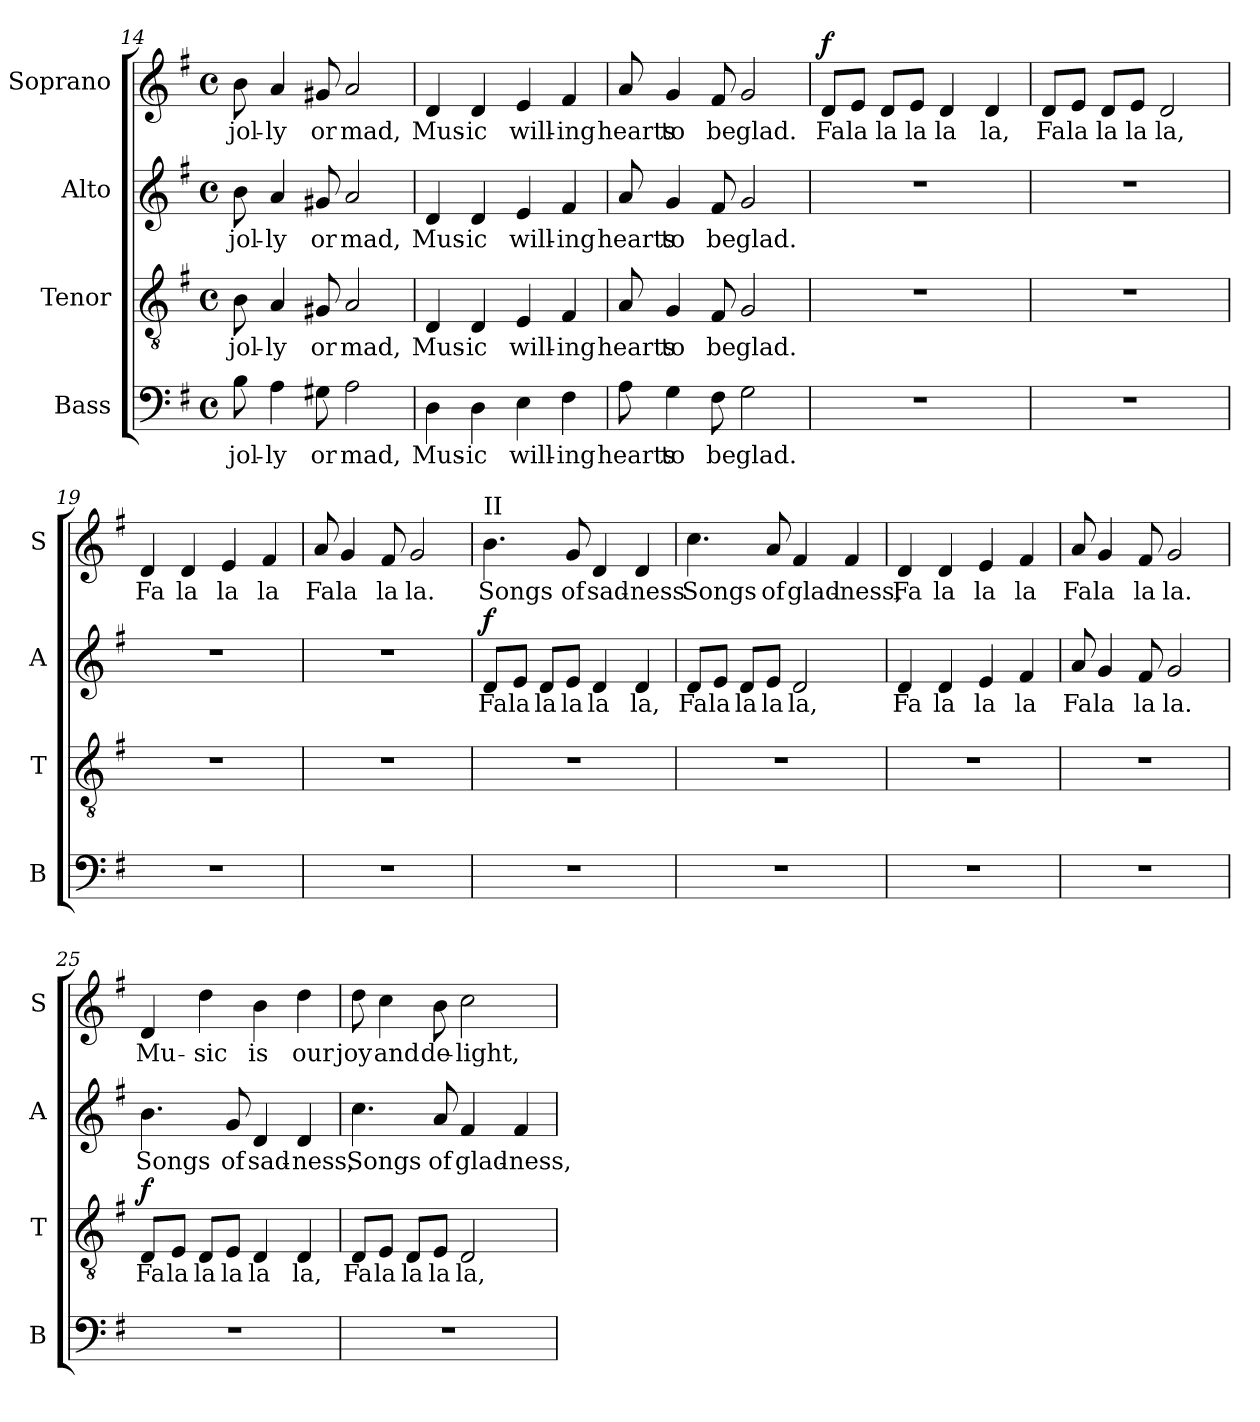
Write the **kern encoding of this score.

**kern	**text	**kern	**text	**dynam	**kern	**text	**dynam	**kern	**text	**dynam
*part4	*part4	*part3	*part3	*part3	*part2	*part2	*part2	*part1	*part1	*part1
*staff4	*staff4	*staff3	*staff3	*staff3	*staff2	*staff2	*staff2	*staff1	*staff1	*staff1
*I"Bass	*	*I"Tenor	*	*	*I"Alto	*	*	*I"Soprano	*	*
*I'B	*	*I'T	*	*	*I'A	*	*	*I'S	*	*
*clefF4	*	*clefGv2	*	*	*clefG2	*	*	*clefG2	*	*
*ITrd-7c-12	*	*ITrd-7c-12	*	*	*	*	*	*	*	*
*k[f#]	*	*k[f#]	*	*	*k[f#]	*	*	*k[f#]	*	*
*G:	*	*G:	*	*	*G:	*	*	*G:	*	*
*M4/4	*	*M4/4	*	*	*M4/4	*	*	*M4/4	*	*
*met(c)	*	*met(c)	*	*	*met(c)	*	*	*met(c)	*	*
=14	=14	=14	=14	=14	=14	=14	=14	=14	=14	=14
!	!LO:LY:b	!	!LO:LY:b	!	!	!LO:LY:b	!	!	!LO:LY:b	!
8b\	jol-	8b\	jol-	.	8b\	jol-	.	8b\	jol-	.
!	!LO:LY:b	!	!LO:LY:b	!	!	!LO:LY:b	!	!	!LO:LY:b	!
4a\	-ly	4a/	-ly	.	4a/	-ly	.	4a/	-ly	.
!	!LO:LY:b	!	!LO:LY:b	!	!	!LO:LY:b	!	!	!LO:LY:b	!
8g#X\	or	8g#X/	or	.	8g#X/	or	.	8g#X/	or	.
!	!LO:LY:b	!	!LO:LY:b	!	!	!LO:LY:b	!	!	!LO:LY:b	!
2a\	mad,	2a/	mad,	.	2a/	mad,	.	2a/	mad,	.
=15	=15	=15	=15	=15	=15	=15	=15	=15	=15	=15
!	!LO:LY:b	!	!LO:LY:b	!	!	!LO:LY:b	!	!	!LO:LY:b	!
4d\	Mus-	4d/	Mus-	.	4d/	Mus-	.	4d/	Mus-	.
!	!LO:LY:b	!	!LO:LY:b	!	!	!LO:LY:b	!	!	!LO:LY:b	!
4d\	-ic	4d/	-ic	.	4d/	-ic	.	4d/	-ic	.
!	!LO:LY:b	!	!LO:LY:b	!	!	!LO:LY:b	!	!	!LO:LY:b	!
4e\	will-	4e/	will-	.	4e/	will-	.	4e/	will-	.
!	!LO:LY:b	!	!LO:LY:b	!	!	!LO:LY:b	!	!	!LO:LY:b	!
4f#\	-ing	4f#/	-ing	.	4f#/	-ing	.	4f#/	-ing	.
=16	=16	=16	=16	=16	=16	=16	=16	=16	=16	=16
!	!LO:LY:b	!	!LO:LY:b	!	!	!LO:LY:b	!	!	!LO:LY:b	!
8a\	hearts	8a/	hearts	.	8a/	hearts	.	8a/	hearts	.
!	!LO:LY:b	!	!LO:LY:b	!	!	!LO:LY:b	!	!	!LO:LY:b	!
4g\	to	4g/	to	.	4g/	to	.	4g/	to	.
!	!LO:LY:b	!	!LO:LY:b	!	!	!LO:LY:b	!	!	!LO:LY:b	!
8f#\	be	8f#/	be	.	8f#/	be	.	8f#/	be	.
!	!LO:LY:b	!	!LO:LY:b	!	!	!LO:LY:b	!	!	!LO:LY:b	!
2g\	glad.	2g/	glad.	.	2g/	glad.	.	2g/	glad.	.
!!LO:PB:g=z
=17	=17	=17	=17	=17	=17	=17	=17	=17	=17	=17
!	!	!	!	!	!	!	!	!	!LO:LY:b	!LO:DY:a
1r	.	1r	.	.	1r	.	.	8d/L	Fa	f
!	!	!	!	!	!	!	!	!	!LO:LY:b	!
.	.	.	.	.	.	.	.	8e/J	la	.
!	!	!	!	!	!	!	!	!	!LO:LY:b	!
.	.	.	.	.	.	.	.	8d/L	la	.
!	!	!	!	!	!	!	!	!	!LO:LY:b	!
.	.	.	.	.	.	.	.	8e/J	la	.
!	!	!	!	!	!	!	!	!	!LO:LY:b	!
.	.	.	.	.	.	.	.	4d/	la	.
!	!	!	!	!	!	!	!	!	!LO:LY:b	!
.	.	.	.	.	.	.	.	4d/	la,	.
=18	=18	=18	=18	=18	=18	=18	=18	=18	=18	=18
!	!	!	!	!	!	!	!	!	!LO:LY:b	!
1r	.	1r	.	.	1r	.	.	8d/L	Fa	.
!	!	!	!	!	!	!	!	!	!LO:LY:b	!
.	.	.	.	.	.	.	.	8e/J	la	.
!	!	!	!	!	!	!	!	!	!LO:LY:b	!
.	.	.	.	.	.	.	.	8d/L	la	.
!	!	!	!	!	!	!	!	!	!LO:LY:b	!
.	.	.	.	.	.	.	.	8e/J	la	.
!	!	!	!	!	!	!	!	!	!LO:LY:b	!
.	.	.	.	.	.	.	.	2d/	la,	.
=19	=19	=19	=19	=19	=19	=19	=19	=19	=19	=19
!	!	!	!	!	!	!	!	!	!LO:LY:b	!
1r	.	1r	.	.	1r	.	.	4d/	Fa	.
!	!	!	!	!	!	!	!	!	!LO:LY:b	!
.	.	.	.	.	.	.	.	4d/	la	.
!	!	!	!	!	!	!	!	!	!LO:LY:b	!
.	.	.	.	.	.	.	.	4e/	la	.
!	!	!	!	!	!	!	!	!	!LO:LY:b	!
.	.	.	.	.	.	.	.	4f#/	la	.
=20	=20	=20	=20	=20	=20	=20	=20	=20	=20	=20
!	!	!	!	!	!	!	!	!	!LO:LY:b	!
1r	.	1r	.	.	1r	.	.	8a/	Fa	.
!	!	!	!	!	!	!	!	!	!LO:LY:b	!
.	.	.	.	.	.	.	.	4g/	la	.
!	!	!	!	!	!	!	!	!	!LO:LY:b	!
.	.	.	.	.	.	.	.	8f#/	la	.
!	!	!	!	!	!	!	!	!	!LO:LY:b	!
.	.	.	.	.	.	.	.	2g/	la.	.
!!LO:LB:g=z
=21	=21	=21	=21	=21	=21	=21	=21	=21	=21	=21
!	!	!	!	!	!	!	!	!LO:TX:a:t=II	!	!
!	!	!	!	!	!	!LO:LY:b	!LO:DY:a	!	!LO:LY:b	!
1r	.	1r	.	.	8d/L	Fa	f	4.b\	Songs	.
!	!	!	!	!	!	!LO:LY:b	!	!	!	!
.	.	.	.	.	8e/J	la	.	.	.	.
!	!	!	!	!	!	!LO:LY:b	!	!	!	!
.	.	.	.	.	8d/L	la	.	.	.	.
!	!	!	!	!	!	!LO:LY:b	!	!	!LO:LY:b	!
.	.	.	.	.	8e/J	la	.	8g/	of	.
!	!	!	!	!	!	!LO:LY:b	!	!	!LO:LY:b	!
.	.	.	.	.	4d/	la	.	4d/	sad-	.
!	!	!	!	!	!	!LO:LY:b	!	!	!LO:LY:b	!
.	.	.	.	.	4d/	la,	.	4d/	-ness	.
=22	=22	=22	=22	=22	=22	=22	=22	=22	=22	=22
!	!	!	!	!	!	!LO:LY:b	!	!	!LO:LY:b	!
1r	.	1r	.	.	8d/L	Fa	.	4.cc\	Songs	.
!	!	!	!	!	!	!LO:LY:b	!	!	!	!
.	.	.	.	.	8e/J	la	.	.	.	.
!	!	!	!	!	!	!LO:LY:b	!	!	!	!
.	.	.	.	.	8d/L	la	.	.	.	.
!	!	!	!	!	!	!LO:LY:b	!	!	!LO:LY:b	!
.	.	.	.	.	8e/J	la	.	8a/	of	.
!	!	!	!	!	!	!LO:LY:b	!	!	!LO:LY:b	!
.	.	.	.	.	2d/	la,	.	4f#/	glad-	.
!	!	!	!	!	!	!	!	!	!LO:LY:b	!
.	.	.	.	.	.	.	.	4f#/	-ness,	.
=23	=23	=23	=23	=23	=23	=23	=23	=23	=23	=23
!	!	!	!	!	!	!LO:LY:b	!	!	!LO:LY:b	!
1r	.	1r	.	.	4d/	Fa	.	4d/	Fa	.
!	!	!	!	!	!	!LO:LY:b	!	!	!LO:LY:b	!
.	.	.	.	.	4d/	la	.	4d/	la	.
!	!	!	!	!	!	!LO:LY:b	!	!	!LO:LY:b	!
.	.	.	.	.	4e/	la	.	4e/	la	.
!	!	!	!	!	!	!LO:LY:b	!	!	!LO:LY:b	!
.	.	.	.	.	4f#/	la	.	4f#/	la	.
=24	=24	=24	=24	=24	=24	=24	=24	=24	=24	=24
!	!	!	!	!	!	!LO:LY:b	!	!	!LO:LY:b	!
1r	.	1r	.	.	8a/	Fa	.	8a/	Fa	.
!	!	!	!	!	!	!LO:LY:b	!	!	!LO:LY:b	!
.	.	.	.	.	4g/	la	.	4g/	la	.
!	!	!	!	!	!	!LO:LY:b	!	!	!LO:LY:b	!
.	.	.	.	.	8f#/	la	.	8f#/	la	.
!	!	!	!	!	!	!LO:LY:b	!	!	!LO:LY:b	!
.	.	.	.	.	2g/	la.	.	2g/	la.	.
!!LO:PB:g=z
=25	=25	=25	=25	=25	=25	=25	=25	=25	=25	=25
!	!	!	!LO:LY:b	!LO:DY:a	!	!LO:LY:b	!	!	!LO:LY:b	!
1r	.	8d/L	Fa	f	4.b\	Songs	.	4d/	Mu-	.
!	!	!	!LO:LY:b	!	!	!	!	!	!	!
.	.	8e/J	la	.	.	.	.	.	.	.
!	!	!	!LO:LY:b	!	!	!	!	!	!LO:LY:b	!
.	.	8d/L	la	.	.	.	.	4dd\	-sic	.
!	!	!	!LO:LY:b	!	!	!LO:LY:b	!	!	!	!
.	.	8e/J	la	.	8g/	of	.	.	.	.
!	!	!	!LO:LY:b	!	!	!LO:LY:b	!	!	!LO:LY:b	!
.	.	4d/	la	.	4d/	sad-	.	4b\	is	.
!	!	!	!LO:LY:b	!	!	!LO:LY:b	!	!	!LO:LY:b	!
.	.	4d/	la,	.	4d/	-ness,	.	4dd\	our	.
=26	=26	=26	=26	=26	=26	=26	=26	=26	=26	=26
!	!	!	!LO:LY:b	!	!	!LO:LY:b	!	!	!LO:LY:b	!
1r	.	8d/L	Fa	.	4.cc\	Songs	.	8dd\	joy	.
!	!	!	!LO:LY:b	!	!	!	!	!	!LO:LY:b	!
.	.	8e/J	la	.	.	.	.	4cc\	and	.
!	!	!	!LO:LY:b	!	!	!	!	!	!	!
.	.	8d/L	la	.	.	.	.	.	.	.
!	!	!	!LO:LY:b	!	!	!LO:LY:b	!	!	!LO:LY:b	!
.	.	8e/J	la	.	8a/	of	.	8b\	de-	.
!	!	!	!LO:LY:b	!	!	!LO:LY:b	!	!	!LO:LY:b	!
.	.	2d/	la,	.	4f#/	glad-	.	2cc\	-light,	.
!	!	!	!	!	!	!LO:LY:b	!	!	!	!
.	.	.	.	.	4f#/	-ness,	.	.	.	.
=	=	=	=	=	=	=	=	=	=	=
*-	*-	*-	*-	*-	*-	*-	*-	*-	*-	*-
